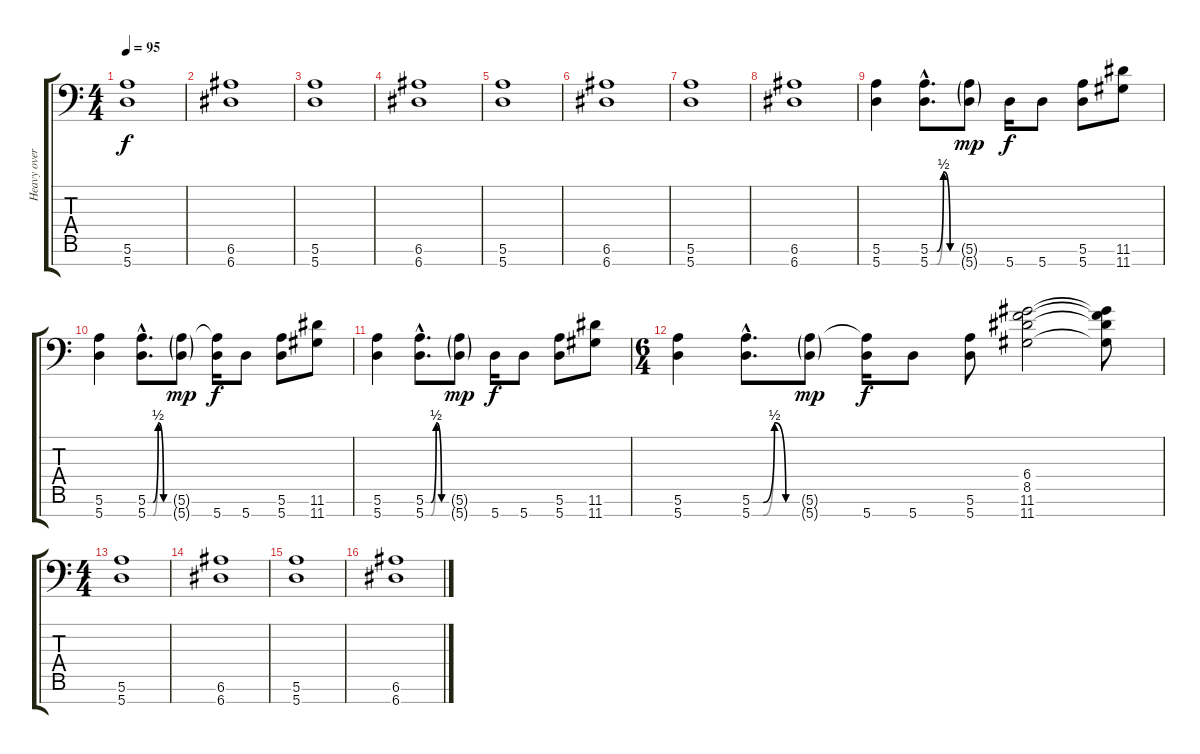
\track ("Heavy overdub" "Heavy over") {instrument distortionguitar}
\staff {score tabs}
\tuning (E4 B3 G3 D3 A2 E2 A1) {hide}
\ts (4 4)
\tempo 95
\clef f4
\ks c
(5.6 5.7).1{dy f} |
(6.6 6.7).1 |
(5.6 5.7).1 |
(6.6 6.7).1 |
(5.6 5.7).1 |
(6.6 6.7).1 |
(5.6 5.7).1 |
(6.6 6.7).1 |
(5.6 5.7).4 (5.6{be (custom 0 0 15 0 30 2 45 0 60 0) hac} 5.7{be (custom 0 0 15 0 30 2 45 0 60 0) hac}).8{d} (5.6{g} 5.7{g}).8{dy mp} 5.7.16{dy f} 5.7.8 (5.6 5.7).8 (11.6 11.7).8 |
(5.6 5.7).4 (5.6{be (custom 0 0 15 0 30 2 45 0 60 0) hac} 5.7{be (custom 0 0 15 0 30 2 45 0 60 0) hac}).8{d} (5.6{g} 5.7{g}).8{dy mp} (5.6{t} 5.7).16{dy f} 5.7.8 (5.6 5.7).8 (11.6 11.7).8 |
(5.6 5.7).4 (5.6{be (custom 0 0 15 0 30 2 45 0 60 0) hac} 5.7{be (custom 0 0 15 0 30 2 45 0 60 0) hac}).8{d} (5.6{g} 5.7{g}).8{dy mp} 5.7.16{dy f} 5.7.8 (5.6 5.7).8 (11.6 11.7).8 |
\ts (6 4)
(5.6 5.7).4 (5.6{be (custom 0 0 15 0 30 2 45 0 60 0) hac} 5.7{be (custom 0 0 15 0 30 2 45 0 60 0) hac}).8{d} (5.6{g} 5.7{g}).8{dy mp} (5.6{t} 5.7).16{dy f} 5.7.8 (5.6 5.7).8 (6.4 8.5 11.6 11.7).2 (6.4{t} 8.5{t} 11.6{t} 11.7{t}).8 |
\ts (4 4)
(5.6 5.7).1 |
(6.6 6.7).1 |
(5.6 5.7).1 |
(6.6 6.7).1
